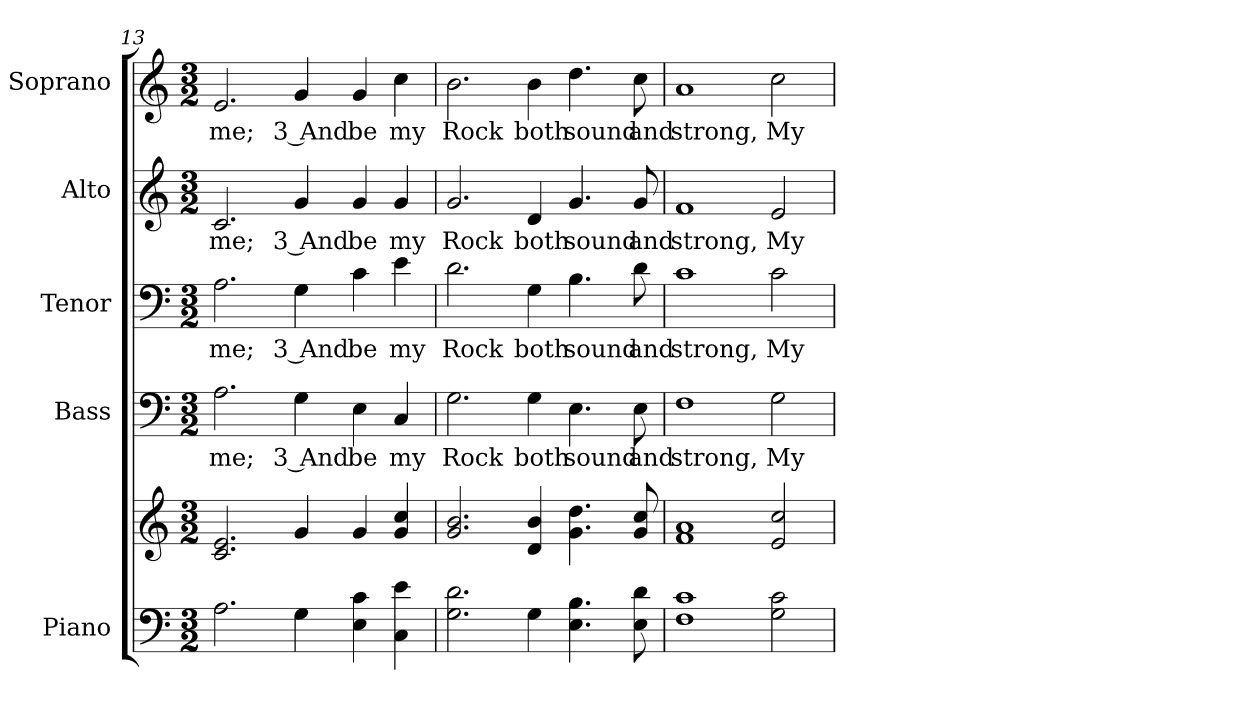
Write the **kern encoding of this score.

**kern	**kern	**kern	**text	**kern	**text	**kern	**text	**kern	**text
*part5	*part5	*part4	*part4	*part3	*part3	*part2	*part2	*part1	*part1
*staff6	*staff5	*staff4	*staff4	*staff3	*staff3	*staff2	*staff2	*staff1	*staff1
*I"Piano	*	*I"Bass	*	*I"Tenor	*	*I"Alto	*	*I"Soprano	*
*I'Pno.	*	*I'B.	*	*I'T.	*	*I'A.	*	*I'S.	*
!!LO:PB:g=z
*clefF4	*clefG2	*clefF4	*	*clefF4	*	*clefG2	*	*clefG2	*
*k[]	*k[]	*k[]	*	*k[]	*	*k[]	*	*k[]	*
*C:	*C:	*C:	*	*C:	*	*C:	*	*C:	*
*M3/2	*M3/2	*M3/2	*	*M3/2	*	*M3/2	*	*M3/2	*
=13	=13	=13	=13	=13	=13	=13	=13	=13	=13
!	!	!	!LO:LY:b:color=#000000	!	!	!	!	!	!
!	!	!	!	!	!LO:LY:b:color=#000000	!	!	!	!
!	!	!	!	!	!	!	!LO:LY:b:color=#000000	!	!
!	!	!	!	!	!	!	!	!	!LO:LY:b:color=#000000
2.Ai\	2.ci/ 2.ei	2.Ai\	me;	2.Ai\	me;	2.ci/	me;	2.ei/	me;
!	!	!	!LO:LY:b:color=#000000	!	!	!	!	!	!
!	!	!	!	!	!LO:LY:b:color=#000000	!	!	!	!
!	!	!	!	!	!	!	!LO:LY:b:color=#000000	!	!
!	!	!	!	!	!	!	!	!	!LO:LY:b:color=#000000
4Gi\	4gi/	4Gi\	3 And	4Gi\	3 And	4gi/	3 And	4gi/	3 And
!	!	!	!LO:LY:b:color=#000000	!	!	!	!	!	!
!	!	!	!	!	!LO:LY:b:color=#000000	!	!	!	!
!	!	!	!	!	!	!	!LO:LY:b:color=#000000	!	!
!	!	!	!	!	!	!	!	!	!LO:LY:b:color=#000000
4Ei\ 4ci	4gi/	4Ei\	be	4ci\	be	4gi/	be	4gi/	be
!	!	!	!LO:LY:b:color=#000000	!	!	!	!	!	!
!	!	!	!	!	!LO:LY:b:color=#000000	!	!	!	!
!	!	!	!	!	!	!	!LO:LY:b:color=#000000	!	!
!	!	!	!	!	!	!	!	!	!LO:LY:b:color=#000000
4Ci\ 4ei	4gi/ 4cci	4Ci/	my	4ei\	my	4gi/	my	4cci\	my
=14	=14	=14	=14	=14	=14	=14	=14	=14	=14
!	!	!	!LO:LY:b:color=#000000	!	!	!	!	!	!
!	!	!	!	!	!LO:LY:b:color=#000000	!	!	!	!
!	!	!	!	!	!	!	!LO:LY:b:color=#000000	!	!
!	!	!	!	!	!	!	!	!	!LO:LY:b:color=#000000
2.Gi\ 2.di	2.gi/ 2.bi	2.Gi\	Rock	2.di\	Rock	2.gi/	Rock	2.bi\	Rock
!	!	!	!LO:LY:b:color=#000000	!	!	!	!	!	!
!	!	!	!	!	!LO:LY:b:color=#000000	!	!	!	!
!	!	!	!	!	!	!	!LO:LY:b:color=#000000	!	!
!	!	!	!	!	!	!	!	!	!LO:LY:b:color=#000000
4Gi\	4di/ 4bi	4Gi\	both	4Gi\	both	4di/	both	4bi\	both
!	!	!	!LO:LY:b:color=#000000	!	!	!	!	!	!
!	!	!	!	!	!LO:LY:b:color=#000000	!	!	!	!
!	!	!	!	!	!	!	!LO:LY:b:color=#000000	!	!
!	!	!	!	!	!	!	!	!	!LO:LY:b:color=#000000
4.Ei\ 4.Bi	4.gi\ 4.ddi	4.Ei\	sound	4.Bi\	sound	4.gi/	sound	4.ddi\	sound
!	!	!	!LO:LY:b:color=#000000	!	!	!	!	!	!
!	!	!	!	!	!LO:LY:b:color=#000000	!	!	!	!
!	!	!	!	!	!	!	!LO:LY:b:color=#000000	!	!
!	!	!	!	!	!	!	!	!	!LO:LY:b:color=#000000
8Ei\ 8di	8gi/ 8cci	8Ei\	and	8di\	and	8gi/	and	8cci\	and
=15	=15	=15	=15	=15	=15	=15	=15	=15	=15
!	!	!	!LO:LY:b:color=#000000	!	!	!	!	!	!
!	!	!	!	!	!LO:LY:b:color=#000000	!	!	!	!
!	!	!	!	!	!	!	!LO:LY:b:color=#000000	!	!
!	!	!	!	!	!	!	!	!	!LO:LY:b:color=#000000
1Fi 1ci	1fi 1ai	1Fi	strong,	1ci	strong,	1fi	strong,	1ai	strong,
!	!	!	!LO:LY:b:color=#000000	!	!	!	!	!	!
!	!	!	!	!	!LO:LY:b:color=#000000	!	!	!	!
!	!	!	!	!	!	!	!LO:LY:b:color=#000000	!	!
!	!	!	!	!	!	!	!	!	!LO:LY:b:color=#000000
2Gi\ 2ci	2ei/ 2cci	2Gi\	My	2ci\	My	2ei/	My	2cci\	My
=	=	=	=	=	=	=	=	=	=
*-	*-	*-	*-	*-	*-	*-	*-	*-	*-
